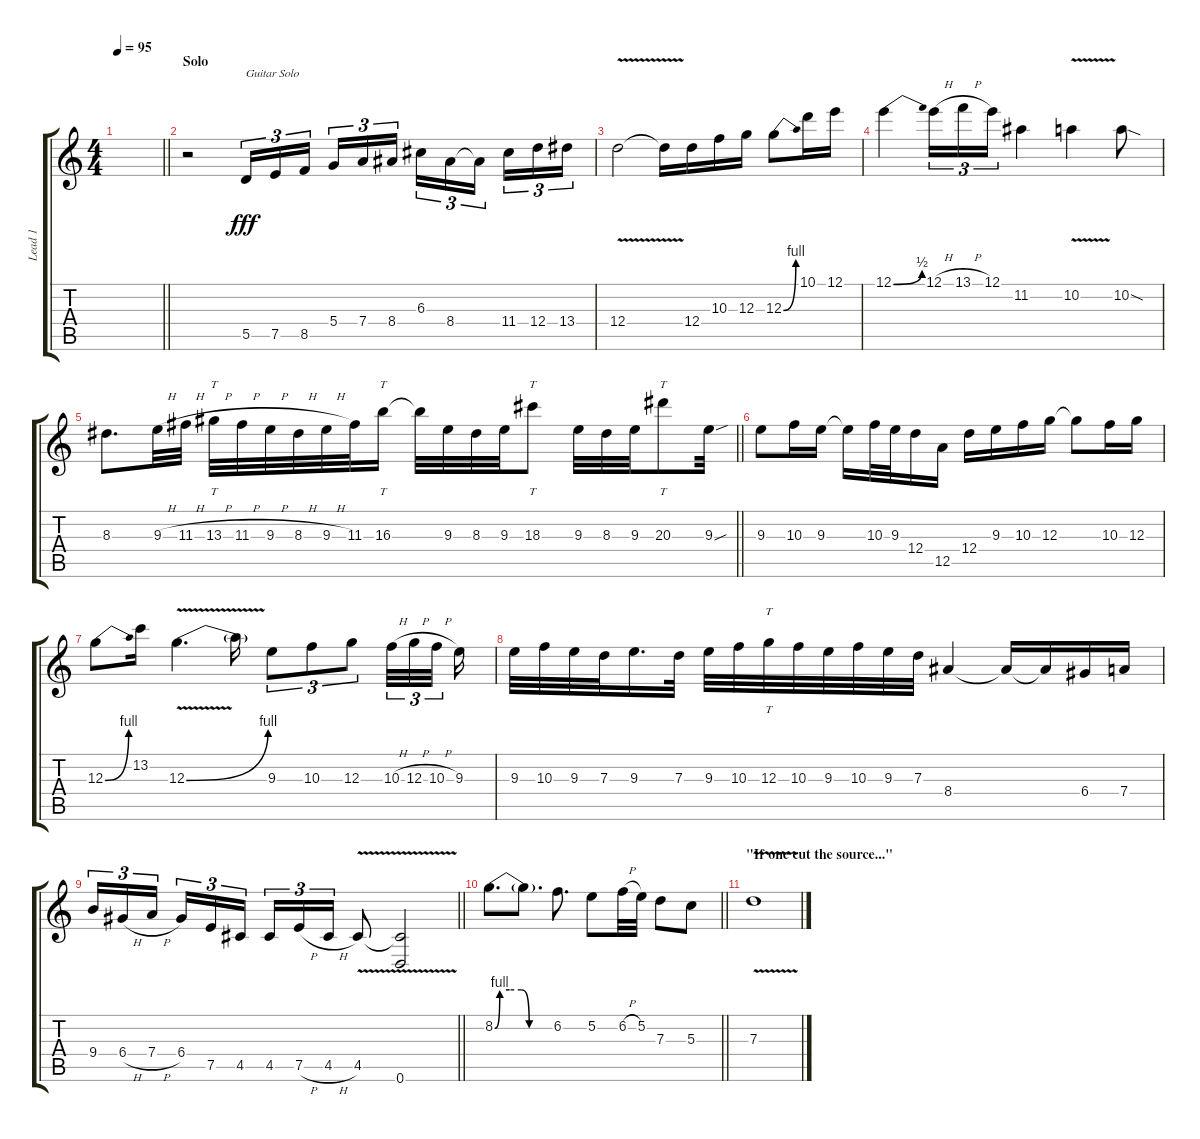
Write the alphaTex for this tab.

\track ("Lead 1" "Lead 1") {instrument overdrivenguitar}
\staff {score tabs}
\tuning (E4 B3 G3 D3 A2 D2) {hide}
\ts (4 4)
\tempo 95
\clef g2
\barLineRight lightlight
\ks c
|
\section ("" "Solo")
r.2 5.5.16{tu (3 2) txt "Guitar Solo" dy fff} 7.5.16{tu (3 2)} 8.5.16{tu (3 2) beam splitsecondary} 5.4.16{tu (3 2)} 7.4.16{tu (3 2)} 8.4.16{tu (3 2)} 6.3.16{tu (3 2)} 8.4.16{tu (3 2)} 8.4{t}.16{tu (3 2) beam splitsecondary} 11.4.16{tu (3 2)} 12.4.16{tu (3 2)} 13.4.16{tu (3 2)} |
12.4{v}.2 12.4{t}.16 12.4.16 10.3.16 12.3.16 12.3{be (bend 0 0 60 4)}.8 10.1.16 12.1.16 |
12.1{be (bend 0 0 60 2)}.4 12.1{h}.16{tu (3 2)} 13.1{h}.16{tu (3 2)} 12.1.16{tu (3 2)} 11.2.4 10.2{v}.4 10.2{sod}.8 |
\barLineRight lightlight
8.3.8{d} 9.3{h}.32 11.3{h}.32 13.3{h}.32{tt} 11.3{h}.32 9.3{h}.32 8.3{h}.32 9.3{h}.32 11.3.32 16.3.16{tt} 16.3{t}.32 9.3.32 8.3.32 9.3.32 18.3.8{tt} 9.3.32 8.3.32 9.3.32 20.3.8{tt} 9.3{sou}.32 |
9.3.8 10.3.16 9.3.16 9.3{t}.16 10.3.32 9.3.32 12.4.16 12.5.16 12.4.16 9.3.16 10.3.16 12.3.16 12.3{t}.8 10.3.16 12.3.16 |
12.3{be (bend 0 0 60 4)}.8 13.2.16 12.3{be (bend 0 0 60 4) v}.4{d} 12.3{t}.16 9.3.8{tu (3 2)} 10.3.8{tu (3 2)} 12.3.8{tu (3 2)} 10.3{h}.32{tu (3 2)} 12.3{h}.32{tu (3 2)} 10.3{h}.32{tu (3 2) beam splitsecondary} 9.3.16 |
9.3.32 10.3.32 9.3.32 7.3.32 9.3.16{d} 7.3.32 9.3.32 10.3.32 12.3.32{tt} 10.3.32 9.3.32 10.3.32 9.3.32 7.3.32 8.4.4 8.4{t}.16 8.4{t}.16 6.4.16 7.4.16 |
\barLineRight lightlight
9.4.16{tu (3 2)} 6.4{h}.16{tu (3 2)} 7.4{h}.16{tu (3 2) beam splitsecondary} 6.4.16{tu (3 2)} 7.5.16{tu (3 2)} 4.5.16{tu (3 2)} 4.5.16{tu (3 2)} 7.5{h}.16{tu (3 2)} 4.5{h}.16{tu (3 2)} 4.5{v}.8 (4.5{t} 0.6).2 |
\barLineRight lightlight
8.2{be (custom 0 0 5 4 15 4 27 4 35 0 45 0 60 0)}.8{d} 8.2{t}.8{d} 6.2.8{d} 5.2.8 6.2{h}.32 5.2.32 7.3.8 5.3.8 |
\section ("" "\"If one cut the source...\"")
7.3{v}.1
